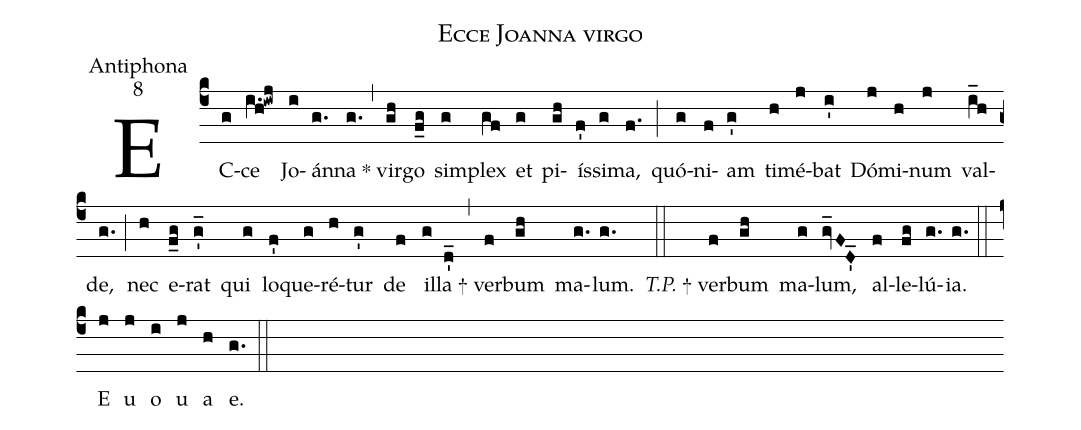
name:Ecce Joanna virgo;
office-part:Antiphona;
mode:8;
%%
(c4)EC(g)ce(i.h!iwj) Jo(i)án(g.)na(g.) *(,)vir(gh)go(f_g) sim(g)plex(gf) et(g) pi(gh)ís(f')si(g)ma,(f.) (;)quó(g)ni(f)am(g') ti(h)mé(j)bat(i') Dó(j)mi(h)num(j) val(i_h)de,(g.) (;)nec(h) e(f_g)rat(g'_) qui(g) lo(f')que(g)ré(h)tur(g') de(f) illa(g d'_) +(,)ver(f)bum(gh) ma(g.)lum.(g.) (::)<i>T.P.</i> + ver(f)bum(gh) ma(g)lum,(g_vF!D'_) al(f)le(fg)lú(g.)ia.(g.) (::)E(j) u(j) o(i) u(j) a(h) e.(g.) (::)
